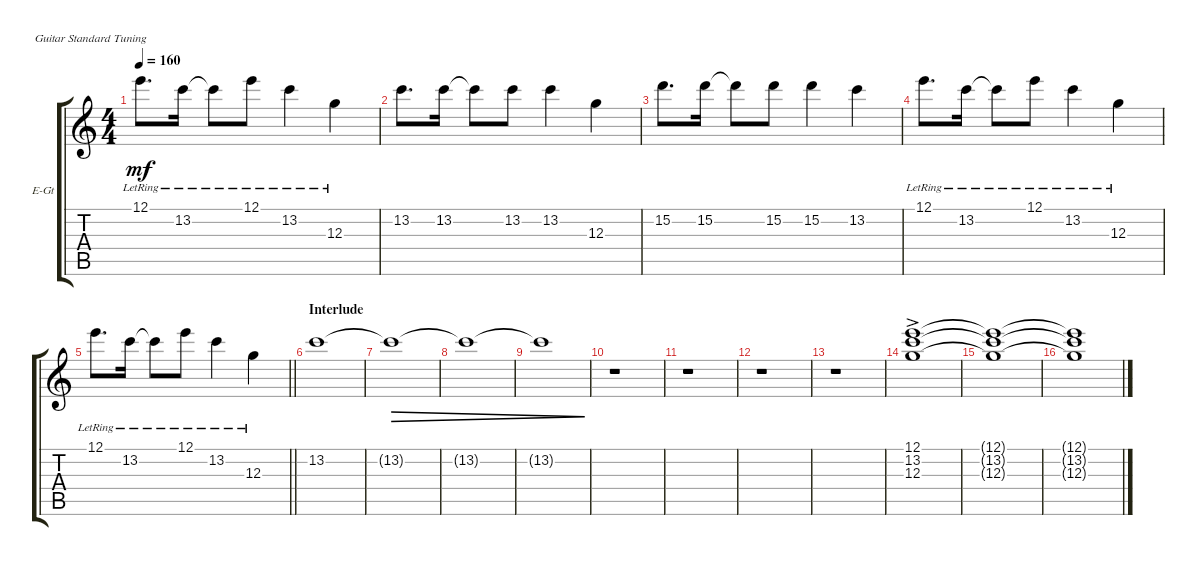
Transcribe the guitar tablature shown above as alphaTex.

\defaultSystemsLayout 4
\bracketExtendMode groupsimilarinstruments
\firstSystemTrackNameOrientation horizontal
\otherSystemsTrackNameOrientation horizontal
\track ("Guitar 5" "E-Gt") {instrument distortionguitar}
\staff {score tabs}
\tuning (E4 B3 G3 D3 A2 E2)
\ts (4 4)
\tempo 160
\clef g2
\scale
0.333333
\ks c
12.1{lr}.8{d dy mf} 13.2{lr}.16 13.2{lr t}.8 12.1{lr}.8 13.2{lr}.4 12.3{lr}.4 |
\scale
0.333333 13.2.8{d} 13.2.16 13.2{t}.8 13.2.8 13.2.4 12.3.4 |
\scale
0.333333 15.2.8{d} 15.2.16 15.2{t}.8 15.2.8 15.2.4 13.2.4 |
\scale
0.333333 12.1{lr}.8{d} 13.2{lr}.16 13.2{lr t}.8 12.1{lr}.8 13.2{lr}.4 12.3{lr}.4 |
\scale
0.333333
\barLineRight lightlight
12.1{lr}.8{d} 13.2{lr}.16 13.2{lr t}.8 12.1{lr}.8 13.2{lr}.4 12.3{lr}.4 |
\section ("" "Interlude")
13.2.1 |
13.2{t}.1{dec} |
13.2{t}.1{dec} |
13.2{t}.1{dec} |
r.1 |
r.1 |
r.1 |
r.1 |
(12.1{ac} 13.2{ac} 12.3{ac}).1 |
(12.3{t} 13.2{t} 12.1{t}).1 |
(12.3{t} 13.2{t} 12.1{t}).1
